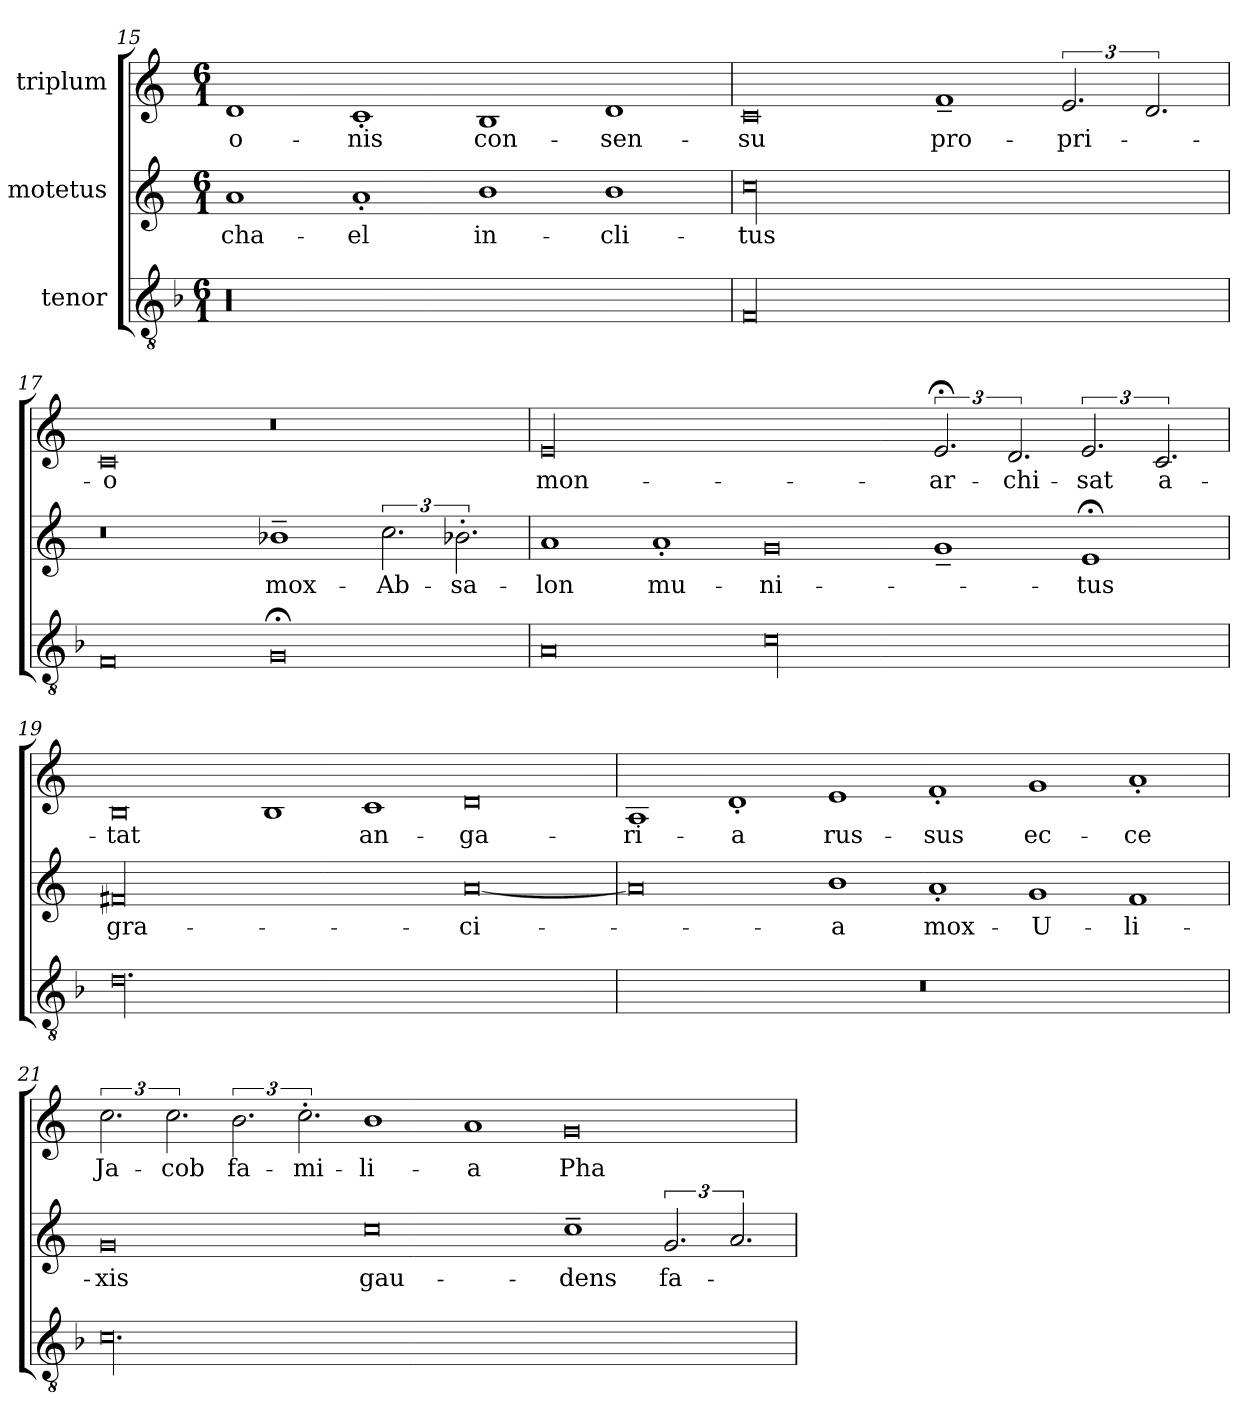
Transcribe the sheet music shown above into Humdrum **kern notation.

**kern	**kern	**text	**kern	**text
*part3	*part2	*part2	*part1	*part1
*staff3	*staff2	*staff2	*staff1	*staff1
*I"tenor	*I"motetus	*	*I"triplum	*
*clefGv2	*clefG2	*	*clefG2	*
*k[b-]	*k[]	*	*k[]	*
*F:	*C:	*	*C:	*
*M6/1	*M6/1	*	*M6/1	*
=15	=15	=15	=15	=15
00r	1a/	-cha-	1d/	-o-
.	1a'/	-el	1c'/	-nis
.	1b\	in-	1B/	con-
.	1b\	-cli-	1d/	-sen-
=16	=16	=16	=16	=16
00F/	00cc\	-tus	0c/	-su
.	.	.	1f~/	pro-
.	.	.	3.e/	-pri-
.	.	.	3.d/	.
=17	=17	=17	=17	=17
0F/	0r	.	0c/	-o
0G;</	1b-X~\	mox-	0r	.
.	3.cc\	Ab-	.	.
.	3.b-X'\	-sa-	.	.
=18	=18	=18	=18	=18
0A/	1a/	-lon	00e/	mon-
.	1a'/	mu-	.	.
00c\	0g/	-ni-	.	.
.	1g~/	.	3.e;</	-ar-
.	.	.	3.d/	-chi-
.	1e;</	-tus	3.e/	-sat
.	.	.	3.c/	a-
=19	=19	=19	=19	=19
00.d\	00f#X/	gra-	0B/	-tat
.	.	.	1B/	.
.	.	.	1c/	an-
.	[0a/	-ci-	0d/	-ga-
=20	=20	=20	=20	=20
00.r	0a/]	.	1A/	-ri-
.	.	.	1d'/	-a
.	1b\	-a	1e/	rus-
.	1a'/	mox-	1f'/	-sus
.	1g/	U-	1g/	ec-
.	1f/	-li-	1a'/	-ce
=21	=21	=21	=21	=21
00.c\	0g/	-xis	3.cc\	Ja-
.	.	.	3.cc\	-cob
.	.	.	3.b\	fa-
.	.	.	3.cc'\	-mi-
.	0cc\	gau-	1b\	-li-
.	.	.	1a/	-a
.	1cc~\	-dens	0g/	Pha-
.	3.g/	fa-	.	.
.	3.a/	.	.	.
=	=	=	=	=
*-	*-	*-	*-	*-
